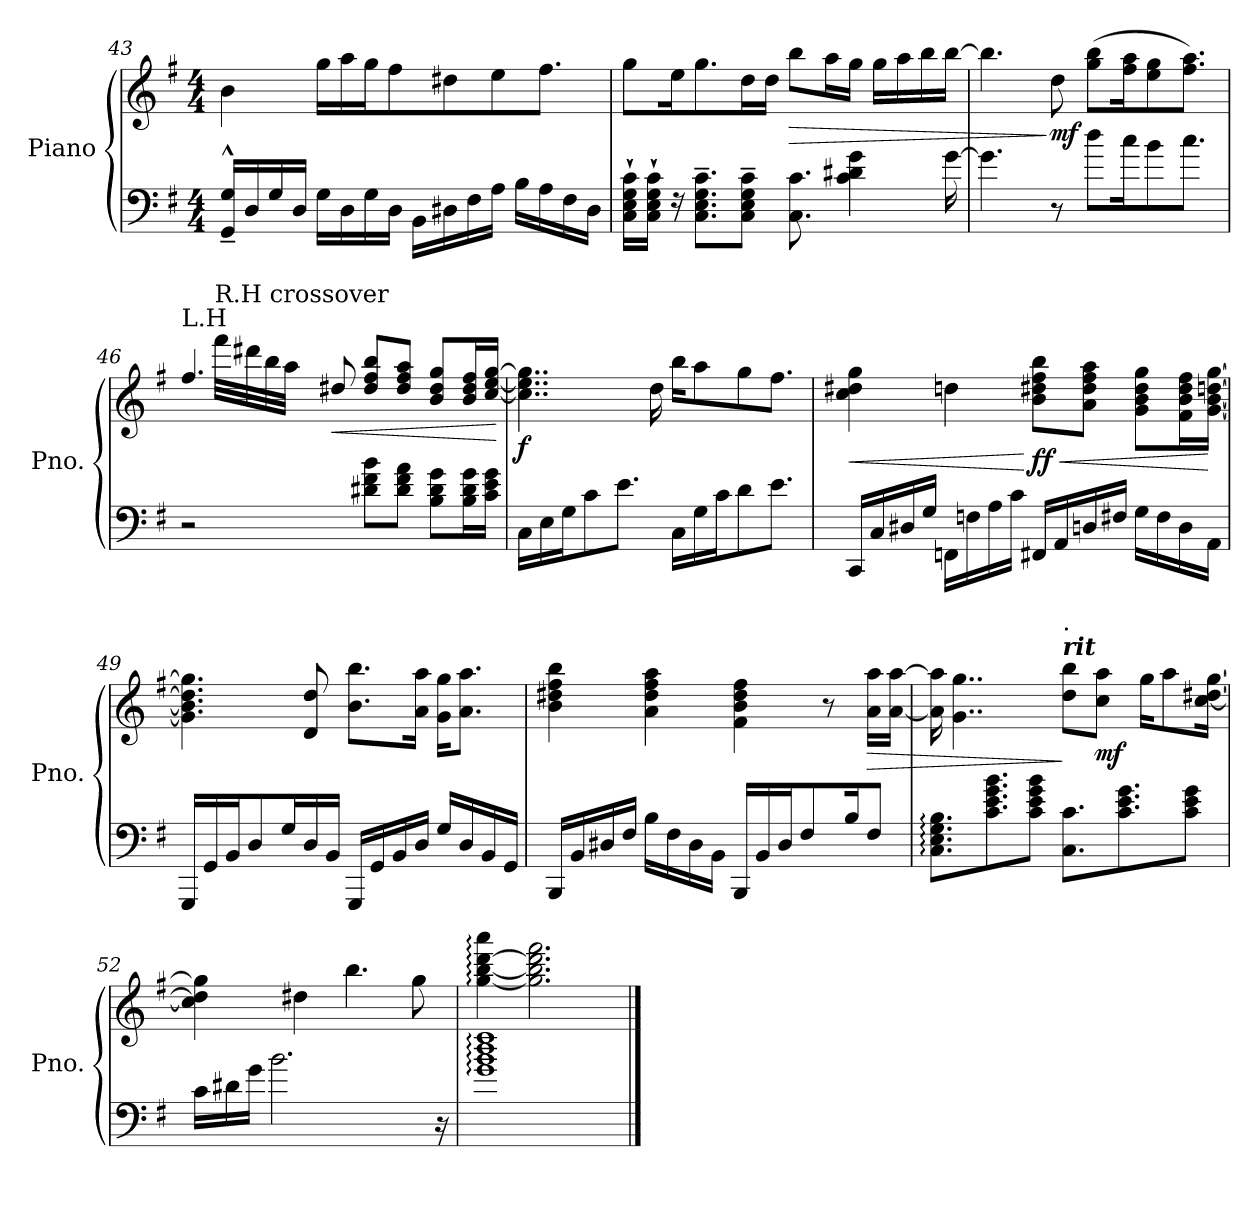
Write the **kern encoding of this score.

**kern	**kern	**dynam
*part1	*part1	*part1
*staff2	*staff1	*staff1/2
*I"Piano	*	*
*I'Pno.	*	*
*clefF4	*clefG2	*
*k[f#]	*k[f#]	*
*M4/4	*M4/4	*
=43	=43	=43
16GG/^^~ 16G/^^~LL	4b\	.
16D/	.	.
16G/	.	.
16D/JJ	.	.
16G\LL	16gg\LL	.
16D\	16aa\	.
16G\	16gg\J	.
16D\JJ	8ff#\	.
16BB\LL	.	.
16D#X\	8dd#X\	.
16F#\	.	.
16A\JJ	8ee\	.
16B\LL	.	.
16A\	8.ff#\J	.
16F#\	.	.
16D#\JJ	.	.
!!LO:LB:g=z
=44	=44	=44
16C\` 16E\` 16G\` 16c\`LL	8gg\L	.
16C\` 16E\` 16G\` 16c\`JJ	.	.
16rF	16ee\K	.
8.C\~ 8.E\~ 8.G\~ 8.c\~L	8.gg\	.
8C\~ 8E\~ 8G\~ 8c\~J	16dd\L	.
.	16dd\JJ	.
!	!	!LO:HP:b
8.C\ 8.c\	8bb\L	>
.	16aa\L	.
4c\ 4d#X\ 4g\	16gg\JJ	.
.	16gg\LL	.
.	16aa\	.
.	16bb\	.
[16g\	[16bb\JJ	.
=45	=45	=45
4.g\]	4.bb\]	.
!	!	!LO:DY:n=1:b
8r	8dd\	] mf
8dd\L	(8gg\ 8bb\L	.
16cc\K	16ff#\ 16aa\K	.
8b\	8ee\ 8gg\	.
8.cc\J	8.ff#\ 8.aa\J)	.
=46	=46	=46
*	*^	*
!	!LO:TX:a:t=L.H	!	!
2r	4.ff#/	8ryy	.
!	!	!LO:TX:a:t=R.H crossover	!
.	.	32fff#!\LLL	.
.	.	32ddd#X!\	.
.	.	32bb!\	.
.	.	32aa!\JJJ	.
.	.	2.ryy	.
!	!	!	!LO:HP:b
.	8dd#X/	.	<
8d#X\ 8f#\ 8b\L	8dd#/ 8ff#/ 8bb/L	.	.
8d#\ 8f#\ 8a\J	8dd#/ 8ff#/ 8aa/J	.	.
8B\ 8d#\ 8g\L	8b/ 8dd#/ 8gg/L	.	.
16B\ 16d#\ 16g\L	16b/ 16dd#/ 16ff#/L	.	.
16c\ 16e\ 16g\JJ	[16cc/ [16ee/ [16gg/JJ	.	.
*	*v	*v	*
.	.	[
!!LO:LB:g=z
=47	=47	=47
!	!	!LO:DY:b
16C\LL	4..cc\] 4..ee\] 4..gg\]	f
16E\	.	.
16G\J	.	.
8c\	.	.
8.e\J	.	.
.	16dd\	.
16C\LL	16bb\KL	.
16G\	8aa\	.
16c\J	.	.
8d\	8gg\	.
8.e\J	8.ff#\J	.
=48	=48	=48
!	!	!LO:HP:b
16CC/LL	4cc\ 4dd#X\ 4gg\	<
16C/	.	.
16D#X/	.	.
16G/JJ	.	.
16FFn\LL	4ddn\	.
16Fn\	.	.
16A\	.	.
16c\JJ	.	.
!	!	!LO:HP:n=1:b
!	!	!LO:DY:n=1:b
16FF#X/LL	8b\ 8dd#X\ 8ff#\ 8bb\L	[ < ff
16AA/	.	.
16Dn/	8a\ 8dd#\ 8ff#\ 8aa\J	.
16F#X/JJ	.	.
16G\LL	8g\ 8b\ 8dd#\ 8gg\L	.
16F#\	.	.
16D\	16f#\ 16b\ 16dd#\ 16ff#\L	.
16AA\JJ	[16g\ [16b\ [16ddn\ [16gg\JJ	[
!!LO:PB:g=z
=49	=49	=49
16GGG/LL	4.g\] 4.b\] 4.dd\] 4.gg\]	.
16GG/	.	.
16BB/J	.	.
8D/	.	.
16G/L	.	.
16D/	8d/ 8dd/	.
16BB/JJ	.	.
16GGG/LL	8.b\ 8.bb\L	.
16GG/	.	.
16BB/	.	.
16D/JJ	16a\ 16aa\Jk	.
16G/LL	16g\ 16gg\KL	.
16D/	8.a\ 8.aa\J	.
16BB/	.	.
16GG/JJ	.	.
=50	=50	=50
16BBB/LL	4b\ 4dd#X\ 4ff#\ 4bb\	.
16BB/	.	.
16D#X/	.	.
16F#/JJ	.	.
16B\LL	4a\ 4dd#\ 4ff#\ 4aa\	.
16F#\	.	.
16D#\	.	.
16BB\JJ	.	.
16BBB/LL	4f#\ 4b\ 4dd#\ 4ff#\	.
16BB/	.	.
16D#/J	.	.
8F#/	.	.
.	8r	.
16B/K	.	.
!	!	!LO:HP:b
8F#/J	16a\ 16aa\LL	>
.	[16a\ [16aa\JJ	.
=51	=51	=51
8.C\: 8.E\: 8.G\: 8.B\:L	16a\] 16aa\]	.
.	4..g\ 4..gg\	.
8.c\ 8.e\ 8.g\ 8.b\	.	.
8c\ 8e\ 8g\ 8b\J	.	.
*	*MM89	*
!	!LO:TX:a:Bi:t=rit	!
!	!LO:TX:a:t=.	!
8.C\ 8.c\L	8dd\ 8bb\L	]
*	*MM88	*
!	!	!LO:DY:b
.	8cc\ 8aa\J	mf
8.c\ 8.e\ 8.g\	.	.
*	*MM87	*
.	16gg\KL	.
*	*MM86	*
.	8aa\	.
8c\ 8e\ 8g\J	.	.
*	*MM85	*
.	[16cc\ [16dd#X\ [16gg\Jk	.
!!LO:LB:g=z
=52	=52	=52
*	*MM84	*
16c\LL	4cc\] 4dd#\] 4gg\]	.
16d#X\	.	.
16g\JJ	.	.
2.b\	.	.
.	4dd#X\	.
*	*MM82	*
.	4.bb\	.
.	8gg\	.
16r	.	.
=53	=53	=53
*	*MM80	*
1g: 1b: 1dd: 1ff#:	[4gg\: [4bb\: [4ddd\: 4aaa\:	.
.	2.gg\] 2.bb\] 2.ddd\] 2.fff#\	.
==	==	==
*-	*-	*-
